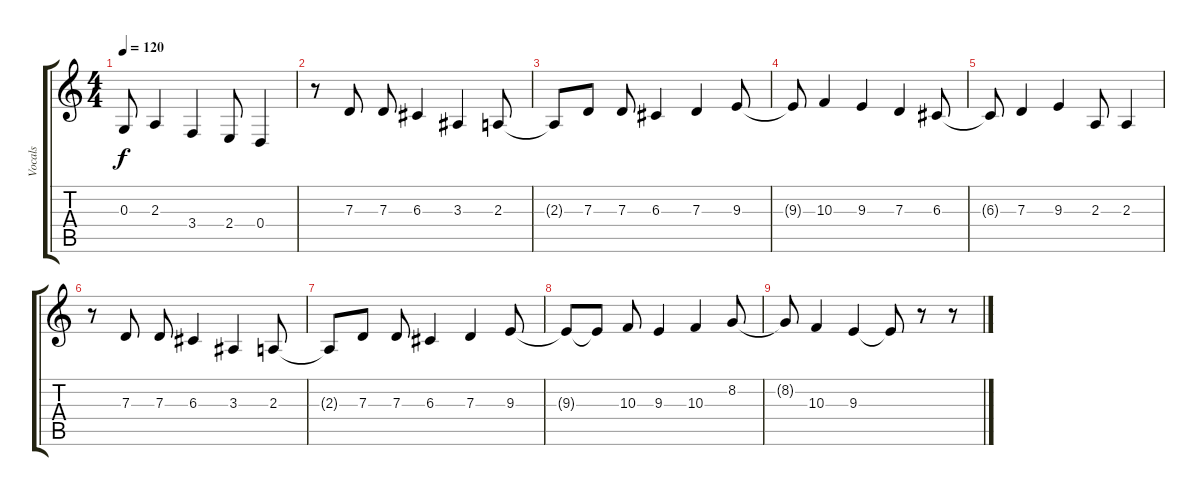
\track ("Vocals" "Vocals") {instrument bassoon}
\staff {score tabs}
\tuning (E4 B3 G3 D3 A2 E2) {hide}
\ts (4 4)
\tempo 120
\clef g2
\ks c
0.3.8{dy f} 2.3.4 3.4.4 2.4.8 0.4.4 |
r.8 7.3.8 7.3.8 6.3.4 3.3.4 2.3.8 |
2.3{t}.8 7.3.8 7.3.8 6.3.4 7.3.4 9.3.8 |
9.3{t}.8 10.3.4 9.3.4 7.3.4 6.3.8 |
6.3{t}.8 7.3.4 9.3.4 2.3.8 2.3.4 |
r.8 7.3.8 7.3.8 6.3.4 3.3.4 2.3.8 |
2.3{t}.8 7.3.8 7.3.8 6.3.4 7.3.4 9.3.8 |
9.3{t}.8 9.3{t}.8 10.3.8 9.3.4 10.3.4 8.2.8 |
8.2{t}.8 10.3.4 9.3.4 9.3{t}.8 r.8 r.8
